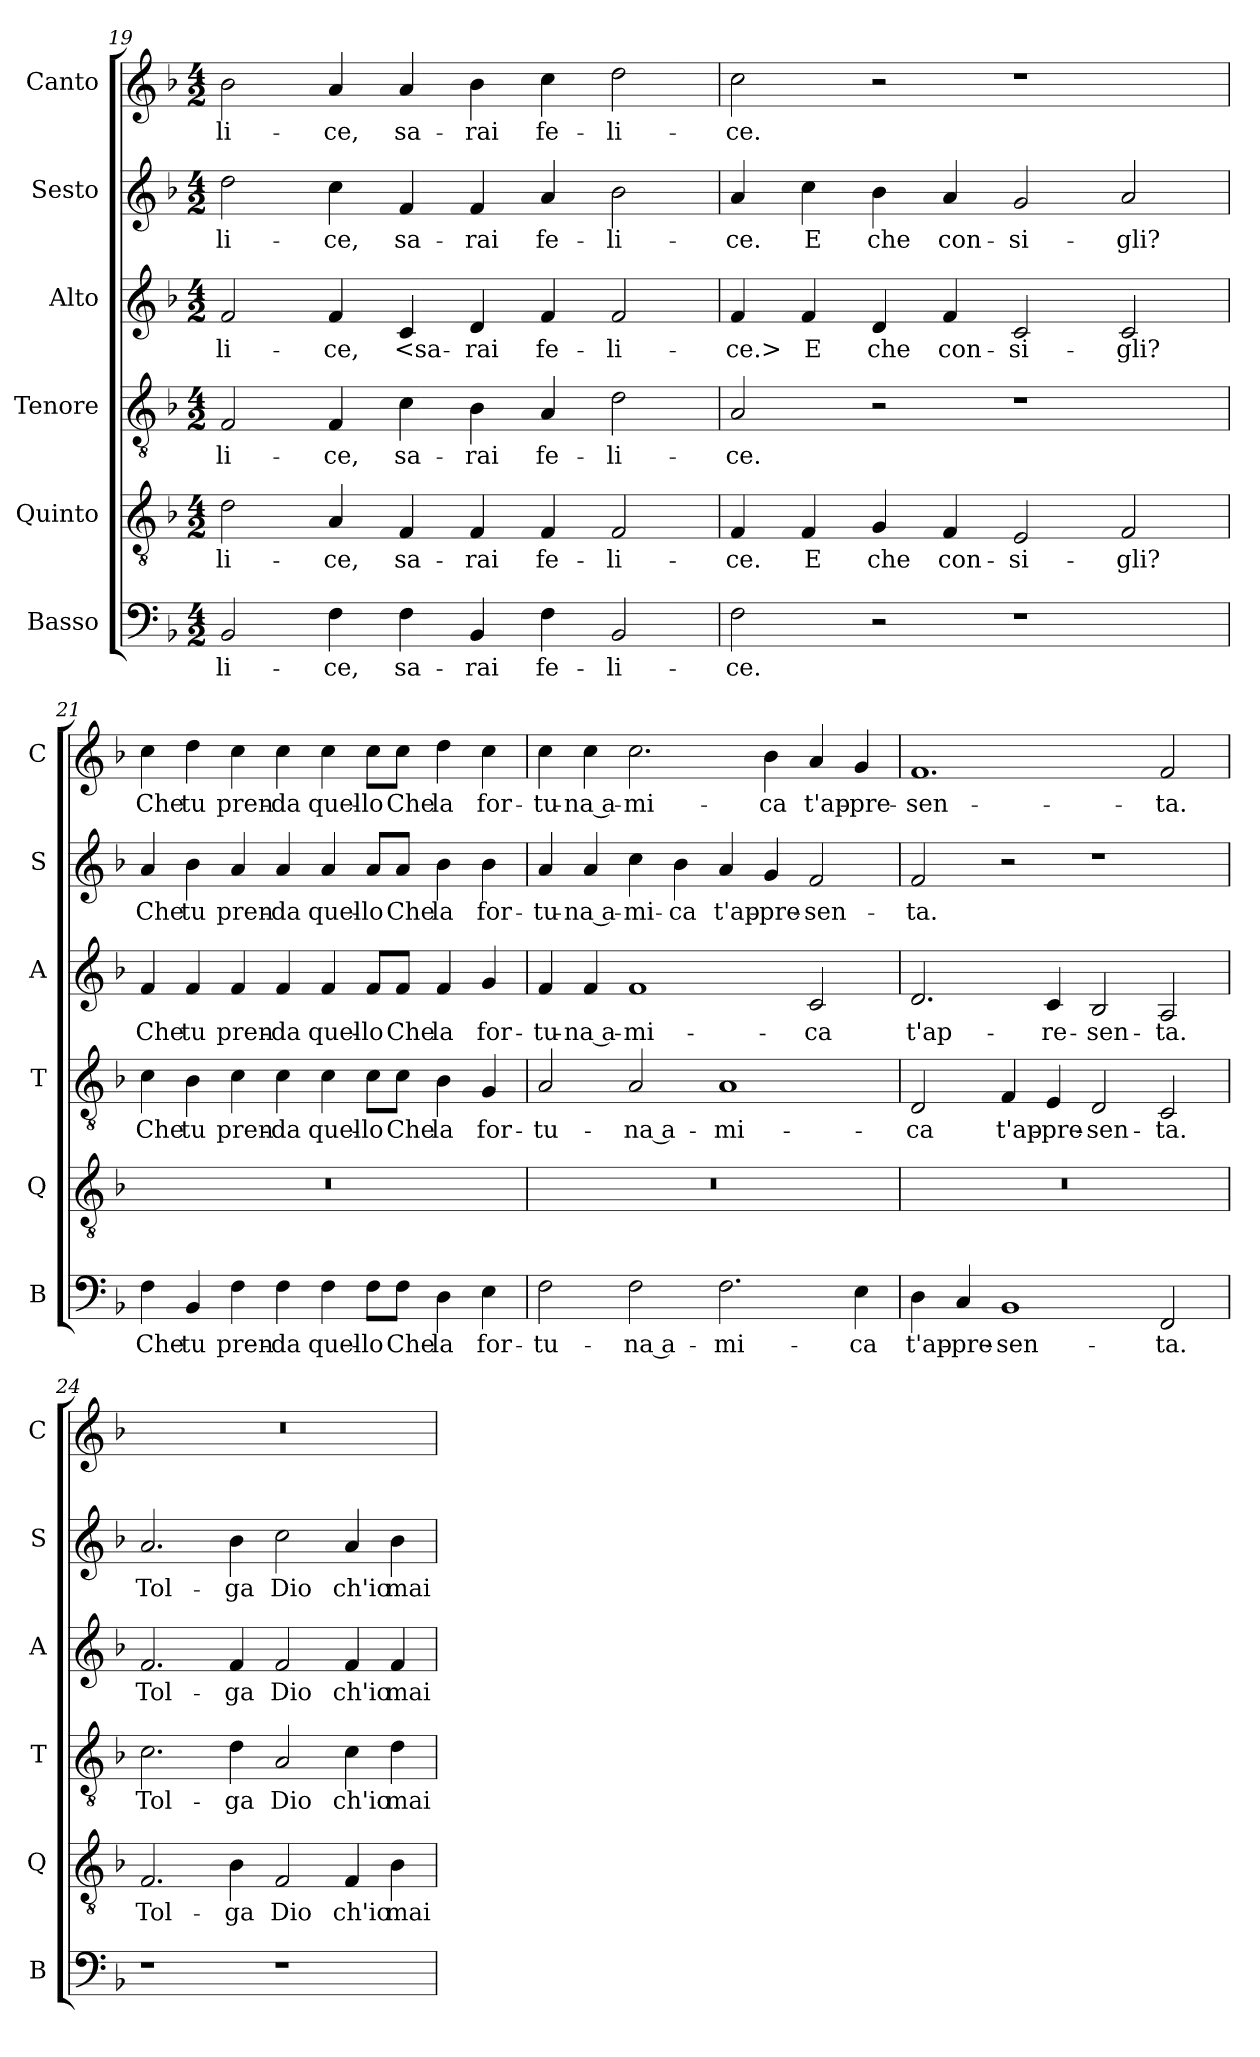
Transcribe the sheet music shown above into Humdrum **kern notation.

**kern	**text	**kern	**text	**kern	**text	**kern	**text	**kern	**text	**kern	**text
*part6	*part6	*part5	*part5	*part4	*part4	*part3	*part3	*part2	*part2	*part1	*part1
*staff6	*staff6	*staff5	*staff5	*staff4	*staff4	*staff3	*staff3	*staff2	*staff2	*staff1	*staff1
*I"Basso	*	*I"Quinto	*	*I"Tenore	*	*I"Alto	*	*I"Sesto	*	*I"Canto	*
*I'B	*	*I'Q	*	*I'T	*	*I'A	*	*I'S	*	*I'C	*
*clefF4	*	*clefGv2	*	*clefGv2	*	*clefG2	*	*clefG2	*	*clefG2	*
*k[b-]	*	*k[b-]	*	*k[b-]	*	*k[b-]	*	*k[b-]	*	*k[b-]	*
*M4/2	*	*M4/2	*	*M4/2	*	*M4/2	*	*M4/2	*	*M4/2	*
=19	=19	=19	=19	=19	=19	=19	=19	=19	=19	=19	=19
2BB-	-li-	2d	-li-	2F	-li-	2f	-li-	2dd	-li-	2b-	-li-
4F	-ce,	4A	-ce,	4F	-ce,	4f	-ce,	4cc	-ce,	4a	-ce,
4F	sa-	4F	sa-	4c	sa-	4c	<sa-	4f	sa-	4a	sa-
4BB-	-rai	4F	-rai	4B-	-rai	4d	-rai	4f	-rai	4b-	-rai
4F	fe-	4F	fe-	4A	fe-	4f	fe-	4a	fe-	4cc	fe-
2BB-	-li-	2F	-li-	2d	-li-	2f	-li-	2b-	-li-	2dd	-li-
=20	=20	=20	=20	=20	=20	=20	=20	=20	=20	=20	=20
2F	-ce.	4F	-ce.	2A	-ce.	4f	-ce.>	4a	-ce.	2cc	-ce.
.	.	4F	E	.	.	4f	E	4cc	E	.	.
2r	.	4G	che	2r	.	4d	che	4b-	che	2r	.
.	.	4F	con-	.	.	4f	con-	4a	con-	.	.
1r	.	2E	-si-	1r	.	2c	-si-	2g	-si-	1r	.
.	.	2F	-gli?	.	.	2c	-gli?	2a	-gli?	.	.
=21	=21	=21	=21	=21	=21	=21	=21	=21	=21	=21	=21
4F	Che	0r	.	4c	Che	4f	Che	4a	Che	4cc	Che
4BB-	tu	.	.	4B-	tu	4f	tu	4b-	tu	4dd	tu
4F	pren-	.	.	4c	pren-	4f	pren-	4a	pren-	4cc	pren-
4F	-da	.	.	4c	-da	4f	-da	4a	-da	4cc	-da
4F	quel-	.	.	4c	quel-	4f	quel-	4a	quel-	4cc	quel-
8FL	-lo	.	.	8cL	-lo	8fL	-lo	8aL	-lo	8ccL	-lo
8FJ	Che	.	.	8cJ	Che	8fJ	Che	8aJ	Che	8ccJ	Che
4D	la	.	.	4B-	la	4f	la	4b-	la	4dd	la
4E	for-	.	.	4G	for-	4g	for-	4b-	for-	4cc	for-
=22	=22	=22	=22	=22	=22	=22	=22	=22	=22	=22	=22
2F	-tu-	0r	.	2A	-tu-	4f	-tu-	4a	-tu-	4cc	-tu-
.	.	.	.	.	.	4f	-na a-	4a	-na a-	4cc	-na a-
2F	-na a-	.	.	2A	-na a-	1f	-mi-	4cc	-mi-	2.cc	-mi-
.	.	.	.	.	.	.	.	4b-	-ca	.	.
2.F	-mi-	.	.	1A	-mi-	.	.	4a	t'ap-	.	.
.	.	.	.	.	.	.	.	4g	-pre-	4b-	-ca
.	.	.	.	.	.	2c	-ca	2f	-sen-	4a	t'ap-
4E	-ca	.	.	.	.	.	.	.	.	4g	-pre-
=23	=23	=23	=23	=23	=23	=23	=23	=23	=23	=23	=23
4D	t'ap-	0r	.	2D	-ca	2.d	t'ap-	2f	-ta.	1.f	-sen-
4C	-pre-	.	.	.	.	.	.	.	.	.	.
1BB-	-sen-	.	.	4F	t'ap-	.	.	2r	.	.	.
.	.	.	.	4E	-pre-	4c	-re-	.	.	.	.
.	.	.	.	2D	-sen-	2B-	-sen-	1r	.	.	.
2FF	-ta.	.	.	2C	-ta.	2A	-ta.	.	.	2f	-ta.
=24	=24	=24	=24	=24	=24	=24	=24	=24	=24	=24	=24
1r	.	2.F	Tol-	2.c	Tol-	2.f	Tol-	2.a	Tol-	0r	.
.	.	4B-	-ga	4d	-ga	4f	-ga	4b-	-ga	.	.
1r	.	2F	Dio	2A	Dio	2f	Dio	2cc	Dio	.	.
.	.	4F	ch'io	4c	ch'io	4f	ch'io	4a	ch'io	.	.
.	.	4B-	mai	4d	mai	4f	mai	4b-	mai	.	.
=	=	=	=	=	=	=	=	=	=	=	=
*-	*-	*-	*-	*-	*-	*-	*-	*-	*-	*-	*-
